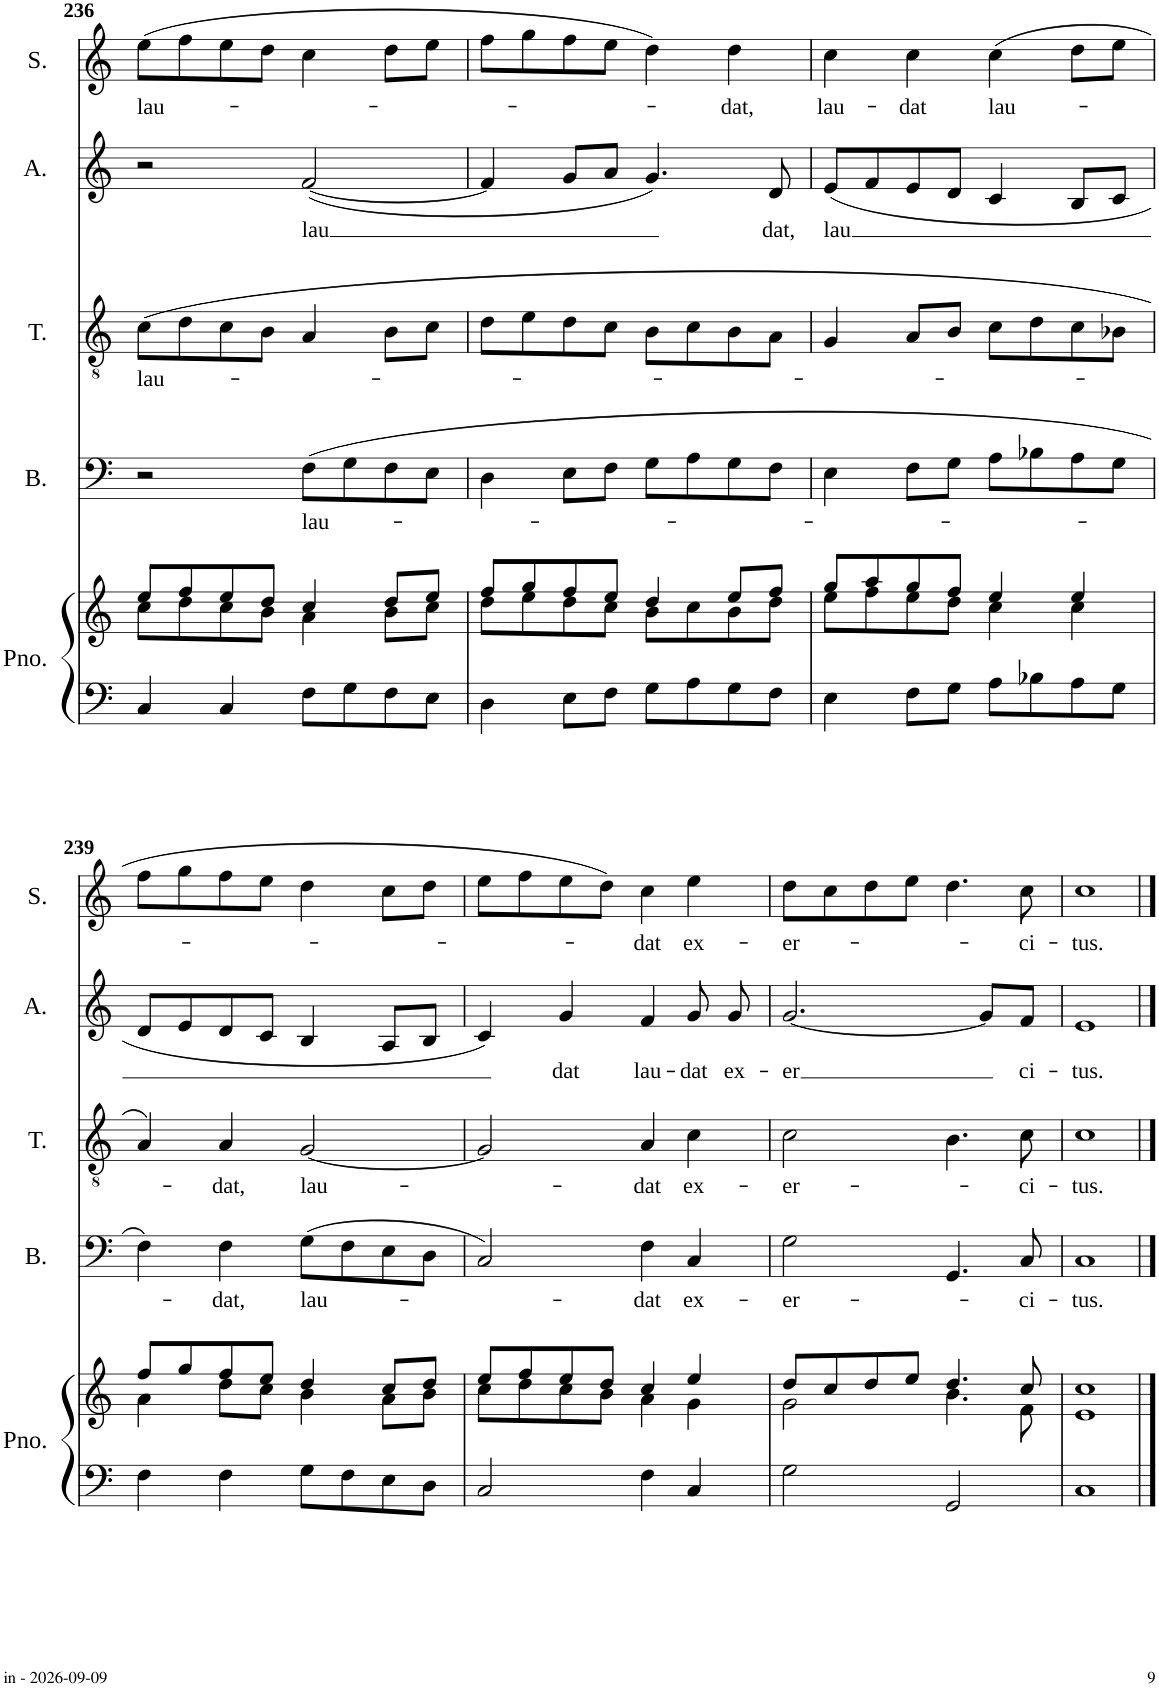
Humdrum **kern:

**kern	**kern	**kern	**text	**kern	**text	**kern	**text	**kern	**text
*part5	*part5	*part4	*part4	*part3	*part3	*part2	*part2	*part1	*part1
*staff6	*staff5	*staff4	*staff4	*staff3	*staff3	*staff2	*staff2	*staff1	*staff1
*I"Piano	*	*I"Bass	*	*I"Tenor	*	*I"Alto	*	*I"Soprano	*
*I'Pno.	*	*I'B.	*	*I'T.	*	*I'A.	*	*I'S.	*
!!LO:PB:g=z
*clefF4	*clefG2	*clefF4	*	*clefGv2	*	*clefG2	*	*clefG2	*
*k[]	*k[]	*k[]	*	*k[]	*	*k[]	*	*k[]	*
*M2/2	*M2/2	*M2/2	*	*M2/2	*	*M2/2	*	*M2/2	*
=236	=236	=236	=236	=236	=236	=236	=236	=236	=236
*	*^	*	*	*	*	*	*	*	*
!	!	!	!	!	!	!LO:LY:b	!	!	!	!LO:LY:b
4C/	8ee/L	8cc\L	2r	.	(8c\L	lau-	2r	.	(8ee\L	lau-
.	8ff/	8dd\	.	.	8d\	.	.	.	8ff\	.
4C/	8ee/	8cc\	.	.	8c\	.	.	.	8ee\	.
.	8dd/J	8b\J	.	.	8B\J	.	.	.	8dd\J	.
!	!	!	!	!LO:LY:b	!	!	!	!LO:LY:b	!	!
8F\L	4cc/	4a\	(8F\L	lau-	4A/	.	([2f/	lau	4cc\	.
8G\	.	.	8G\	.	.	.	.	.	.	.
8F\	8dd/L	8b\L	8F\	.	8B\L	.	.	.	8dd\L	.
8E\J	8ee/J	8cc\J	8E\J	.	8c\J	.	.	.	8ee\J	.
=237	=237	=237	=237	=237	=237	=237	=237	=237	=237	=237
4D\	8ff/L	8dd\L	4D\	.	8d\L	.	4f/]	.	8ff\L	.
.	8gg/	8ee\	.	.	8e\	.	.	.	8gg\	.
8E\L	8ff/	8dd\	8E\L	.	8d\	.	8g/L	.	8ff\	.
8F\J	8ee/J	8cc\J	8F\J	.	8c\J	.	8a/J	.	8ee\J	.
8G\L	4dd/	8b\L	8G\L	.	8B\L	.	4.g/)	.	4dd\)	.
8A\	.	8cc\	8A\	.	8c\	.	.	.	.	.
!	!	!	!	!	!	!	!	!	!	!LO:LY:b
8G\	8ee/L	8b\	8G\	.	8B\	.	.	.	4dd\	-dat,
!	!	!	!	!	!	!	!	!LO:LY:b	!	!
8F\J	8ff/J	8dd\J	8F\J	.	8A\J	.	8d/	dat,	.	.
=238	=238	=238	=238	=238	=238	=238	=238	=238	=238	=238
!	!	!	!	!	!	!	!	!LO:LY:b	!	!LO:LY:b
4E\	8gg/L	8ee\L	4E\	.	4G/	.	(8e/L	lau	4cc\	lau-
.	8aa/	8ff\	.	.	.	.	8f/	.	.	.
!	!	!	!	!	!	!	!	!	!	!LO:LY:b
8F\L	8gg/	8ee\	8F\L	.	8A/L	.	8e/	.	4cc\	-dat
8G\J	8ff/J	8dd\J	8G\J	.	8B/J	.	8d/J	.	.	.
!	!	!	!	!	!	!	!	!	!	!LO:LY:b
8A\L	4ee/	4cc\	8A\L	.	8c\L	.	4c/	.	(4cc\	lau-
8B-X\	.	.	8B-X\	.	8d\	.	.	.	.	.
8A\	4ee/	4cc\	8A\	.	8c\	.	8B/L	.	8dd\L	.
8G\J	.	.	8G\J	.	8B-X\J	.	8c/J	.	8ee\J	.
!!LO:LB:g=z
=239	=239	=239	=239	=239	=239	=239	=239	=239	=239	=239
4F\	8ff/L	4a\	4F\)	.	4A/)	.	8d/L	.	8ff\L	.
.	8gg/	.	.	.	.	.	8e/	.	8gg\	.
!	!	!	!	!LO:LY:b	!	!LO:LY:b	!	!	!	!
4F\	8ff/	8dd\L	4F\	-dat,	4A/	dat,	8d/	.	8ff\	.
.	8ee/J	8cc\J	.	.	.	.	8c/J	.	8ee\J	.
!	!	!	!	!LO:LY:b	!	!LO:LY:b	!	!	!	!
8G\L	4dd/	4b\	(8G\L	lau-	[2G/	lau-	4B/	.	4dd\	.
8F\	.	.	8F\	.	.	.	.	.	.	.
8E\	8cc/L	8a\L	8E\	.	.	.	8A/L	.	8cc\L	.
8D\J	8dd/J	8b\J	8D\J	.	.	.	8B/J	.	8dd\J	.
=240	=240	=240	=240	=240	=240	=240	=240	=240	=240	=240
2C/	8ee/L	8cc\L	2C/)	.	2G/]	.	4c/)	.	8ee\L	.
.	8ff/	8dd\	.	.	.	.	.	.	8ff\	.
!	!	!	!	!	!	!	!	!LO:LY:b	!	!
.	8ee/	8cc\	.	.	.	.	4g/	dat	8ee\	.
.	8dd/J	8b\J	.	.	.	.	.	.	8dd\J)	.
!	!	!	!	!LO:LY:b	!	!LO:LY:b	!	!LO:LY:b	!	!LO:LY:b
4F\	4cc/	4a\	4F\	-dat	4A/	-dat	4f/	lau-	4cc\	-dat
!	!	!	!	!LO:LY:b	!	!LO:LY:b	!	!LO:LY:b	!	!LO:LY:b
4C/	4ee/	4g\	4C/	ex-	4c\	ex-	8g/	-dat	4ee\	ex-
!	!	!	!	!	!	!	!	!LO:LY:b	!	!
.	.	.	.	.	.	.	8g/	ex-	.	.
=241	=241	=241	=241	=241	=241	=241	=241	=241	=241	=241
!	!	!	!	!LO:LY:b	!	!LO:LY:b	!	!LO:LY:b	!	!LO:LY:b
2G\	8dd/L	2g\	2G\	-er-	2c\	-er-	[2.g/	-er	8dd\L	-er-
.	8cc/	.	.	.	.	.	.	.	8cc\	.
.	8dd/	.	.	.	.	.	.	.	8dd\	.
.	8ee/J	.	.	.	.	.	.	.	8ee\J	.
2GG/	4.dd/	4.b\	4.GG/	.	4.B\	.	.	.	4.dd\	.
.	.	.	.	.	.	.	8g/L]	.	.	.
!	!	!	!	!LO:LY:b	!	!LO:LY:b	!	!LO:LY:b	!	!LO:LY:b
.	8cc/	8f\	8C/	-ci-	8c\	-ci-	8f/J	ci-	8cc\	-ci-
=242	=242	=242	=242	=242	=242	=242	=242	=242	=242	=242
!	!	!	!	!LO:LY:b	!	!LO:LY:b	!	!LO:LY:b	!	!LO:LY:b
1C	1cc	1e	1C	-tus.	1c	-tus.	1e	-tus.	1cc	-tus.
*	*v	*v	*	*	*	*	*	*	*	*
==	==	==	==	==	==	==	==	==	==
*-	*-	*-	*-	*-	*-	*-	*-	*-	*-
